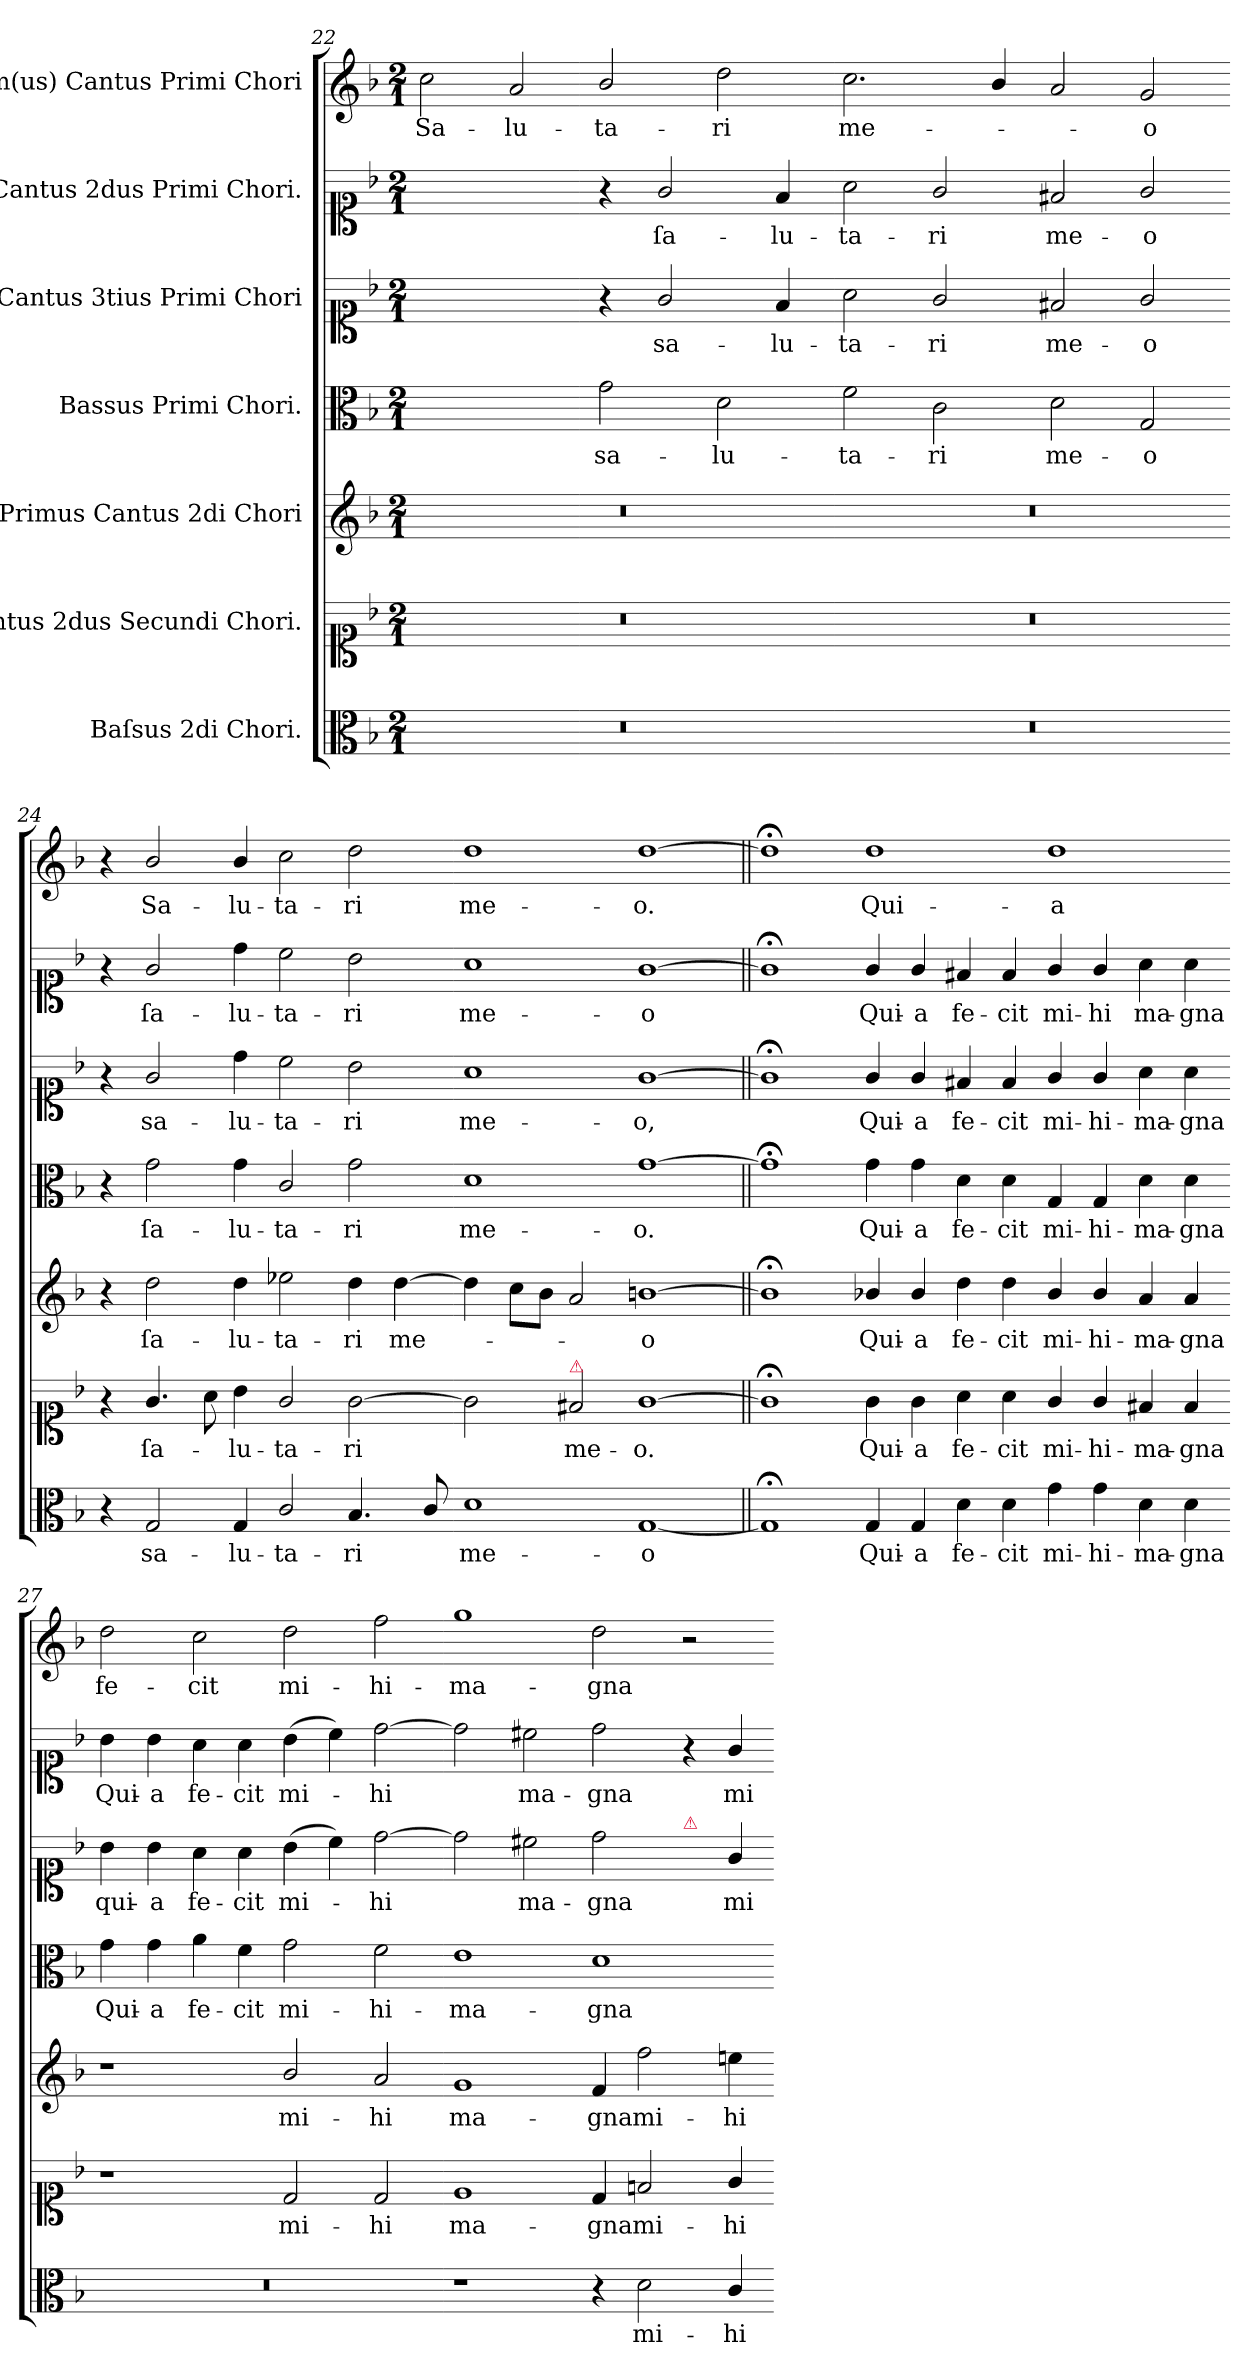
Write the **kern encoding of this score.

**kern	**text	**kern	**text	**kern	**text	**kern	**text	**kern	**text	**kern	**text	**kern	**text
*part7	*part7	*part6	*part6	*part5	*part5	*part4	*part4	*part3	*part3	*part2	*part2	*part1	*part1
*staff7	*staff7	*staff6	*staff6	*staff5	*staff5	*staff4	*staff4	*staff3	*staff3	*staff2	*staff2	*staff1	*staff1
*I"Baſsus 2di Chori.	*	*I"Cantus 2dus Secundi Chori.	*	*I"Primus Cantus 2di Chori	*	*I"Bassus Primi Chori.	*	*I"Cantus 3tius Primi Chori	*	*I"Cantus 2dus Primi Chori.	*	*I"Im(us) Cantus Primi Chori	*
*clefC3	*	*clefC1	*	*clefG2	*	*clefC3	*	*clefC1	*	*clefC1	*	*clefG2	*
*k[b-]	*	*k[b-]	*	*k[b-]	*	*k[b-]	*	*k[b-]	*	*k[b-]	*	*k[b-]	*
*M2/1	*	*M2/1	*	*M2/1	*	*M2/1	*	*M2/1	*	*M2/1	*	*M2/1	*
=22	=22	=22	=22	=22	=22	=22	=22	=22	=22	=22	=22	=22	=22
0r	.	0r	.	0r	.	1ryy	.	1ryy	.	1ryy	.	2cc\	Sa-
.	.	.	.	.	.	.	.	.	.	.	.	2a/	-lu-
.	.	.	.	.	.	2g\	sa-	4r	.	4r	.	2b-/	-ta-
.	.	.	.	.	.	.	.	2g/	sa-	2g/	ſa-	.	.
.	.	.	.	.	.	2d\	-lu-	.	.	.	.	2dd\	-ri
.	.	.	.	.	.	.	.	4f/	-lu-	4f/	-lu-	.	.
=23-	=23-	=23-	=23-	=23-	=23-	=23-	=23-	=23-	=23-	=23-	=23-	=23-	=23-
0r	.	0r	.	0r	.	2f\	-ta-	2a\	-ta-	2a\	-ta-	2.cc\	me-
.	.	.	.	.	.	2c\	-ri	2g/	-ri	2g/	-ri	.	.
.	.	.	.	.	.	.	.	.	.	.	.	4b-/	.
.	.	.	.	.	.	2d\	me-	2f#X/	me-	2f#X/	me-	2a/	.
.	.	.	.	.	.	2G/	-o	2g/	-o	2g/	-o	2g/	-o
=24-	=24-	=24-	=24-	=24-	=24-	=24-	=24-	=24-	=24-	=24-	=24-	=24-	=24-
4r	.	4r	.	4r	.	4r	.	4r	.	4r	.	4r	.
!	!	!	!	!	!	!	!	!	!	!	!LO:LY:i	!	!
2G/	sa-	4.g/	ſa-	2dd\	ſa-	2g\	ſa-	2g/	sa-	2g/	ſa-	2b-/	Sa-
.	.	8a\	.	.	.	.	.	.	.	.	.	.	.
!	!	!	!	!	!	!	!	!	!	!	!LO:LY:i	!	!
4G/	-lu-	4b-\	-lu-	4dd\	-lu-	4g\	-lu-	4dd\	-lu-	4dd\	-lu-	4b-/	-lu-
!	!	!	!	!	!	!	!	!	!	!	!LO:LY:i	!	!
2c/	-ta-	2g/	-ta-	2ee-X\	-ta-	2c/	-ta-	2cc\	-ta-	2cc\	-ta-	2cc\	-ta-
!	!	!	!	!	!	!	!	!	!	!	!LO:LY:i	!	!
4.B-/	-ri	[2g\	-ri	4dd\	-ri	2g\	-ri	2b-\	-ri	2b-\	-ri	2dd\	-ri
.	.	.	.	[4dd\	me-	.	.	.	.	.	.	.	.
8c/	.	.	.	.	.	.	.	.	.	.	.	.	.
=25-	=25-	=25-	=25-	=25-	=25-	=25-	=25-	=25-	=25-	=25-	=25-	=25-	=25-
!	!	!	!	!	!	!	!	!	!	!	!LO:LY:i	!	!
1d	me-	2g\]	.	4dd\]	.	1d	me-	1a	me-	1a	me-	1dd	me-
.	.	.	.	8cc\L	.	.	.	.	.	.	.	.	.
.	.	.	.	8b-\J	.	.	.	.	.	.	.	.	.
!	!	!LO:TX:a:color=crimson:t=⚠	!	!	!	!	!	!	!	!	!	!	!
.	.	2f#X/	me-	2a/	.	.	.	.	.	.	.	.	.
!	!	!	!	!	!	!	!	!	!	!	!LO:LY:i	!	!
[1G	-o	[1g	-o.	[1bn	-o	[1g	-o.	[1g	-o,	[1g	-o	[1dd	-o.
=26||	=26||	=26||	=26||	=26||	=26||	=26||	=26||	=26||	=26||	=26||	=26||	=26||	=26||
1G;<;]	.	1g;<;]	.	1b;<;]	.	1g;<;]	.	1g;<;]	.	1g;<;]	.	1dd;<;]	.
4G/	Qui-	4g\	Qui-	4b-X/	Qui-	4g\	Qui-	4g/	Qui-	4g/	Qui-	1dd	Qui-
4G/	-a	4g\	-a	4b-/	-a	4g\	-a	4g/	-a	4g/	-a	.	.
4d\	fe-	4a\	fe-	4dd\	fe-	4d\	fe-	4f#X/	fe-	4f#X/	fe-	.	.
4d\	-cit	4a\	-cit	4dd\	-cit	4d\	-cit	4f#/	-cit	4f#/	-cit	.	.
4g\	mi-	4g/	mi-	4b-/	mi-	4G/	mi-	4g/	mi-	4g/	mi-	1dd	-a
4g\	-hi-	4g/	-hi-	4b-/	-hi-	4G/	-hi-	4g/	-hi-	4g/	-hi	.	.
4d\	-ma-	4f#X/	-ma-	4a/	-ma-	4d\	-ma-	4a\	-ma-	4a\	ma-	.	.
4d\	-gna	4f#/	-gna	4a/	-gna	4d\	-gna	4a\	-gna	4a\	-gna	.	.
=27-	=27-	=27-	=27-	=27-	=27-	=27-	=27-	=27-	=27-	=27-	=27-	=27-	=27-
!	!	!	!	!	!	!	!LO:LY:i	!	!	!	!LO:LY:i	!	!
0r	.	1r	.	1r	.	4g\	Qui-	4b-\	qui-	4b-\	Qui-	2dd\	fe-
!	!	!	!	!	!	!	!LO:LY:i	!	!	!	!LO:LY:i	!	!
.	.	.	.	.	.	4g\	-a	4b-\	-a	4b-\	-a	.	.
!	!	!	!	!	!	!	!LO:LY:i	!	!	!	!LO:LY:i	!	!
.	.	.	.	.	.	4a\	fe-	4a\	fe-	4a\	fe-	2cc\	-cit
!	!	!	!	!	!	!	!LO:LY:i	!	!	!	!LO:LY:i	!	!
.	.	.	.	.	.	4f\	-cit	4a\	-cit	4a\	-cit	.	.
!	!	!	!	!	!	!	!LO:LY:i	!	!	!	!LO:LY:i	!	!
.	.	2d/	mi-	2b-/	mi-	2g\	mi-	(>4b-\	mi-	(>4b-\	mi-	2dd\	mi-
.	.	.	.	.	.	.	.	4cc\)	.	4cc\)	.	.	.
!	!	!	!	!	!	!	!LO:LY:i	!	!	!	!LO:LY:i	!	!
.	.	2d/	-hi	2a/	-hi	2f\	-hi-	[2dd\	-hi	[2dd\	-hi	2ff\	-hi-
=28-	=28-	=28-	=28-	=28-	=28-	=28-	=28-	=28-	=28-	=28-	=28-	=28-	=28-
!	!	!	!	!	!	!	!LO:LY:i	!	!	!	!	!	!
1r	.	1e	ma-	1g	ma-	1e	-ma-	2dd\]	.	2dd\]	.	1gg	-ma-
!	!	!	!	!	!	!	!	!	!	!	!LO:LY:i	!	!
.	.	.	.	.	.	.	.	2cc#X\	ma-	2cc#X\	ma-	.	.
!	!	!	!	!	!	!	!LO:LY:i	!	!	!	!LO:LY:i	!	!
4r	.	4d/	-gna	4f/	-gna	1d	-gna	2dd\	-gna	2dd\	-gna	2dd\	-gna
!	!	!	!LO:LY:i	!	!LO:LY:i	!	!	!	!	!	!	!	!
2d\	mi-	2fn/	mi-	2ff\	mi-	.	.	.	.	.	.	.	.
!	!	!	!	!	!	!	!	!LO:TX:a:color=crimson:t=⚠	!	!	!	!	!
.	.	.	.	.	.	.	.	4ryy	.	4r	.	2r	.
!	!	!	!LO:LY:i	!	!LO:LY:i	!	!	!	!	!	!	!	!
4c/	-hi	4g/	-hi	4een\	-hi	.	.	4g/	mi-	4g/	mi-	.	.
=-	=-	=-	=-	=-	=-	=-	=-	=-	=-	=-	=-	=-	=-
*-	*-	*-	*-	*-	*-	*-	*-	*-	*-	*-	*-	*-	*-
